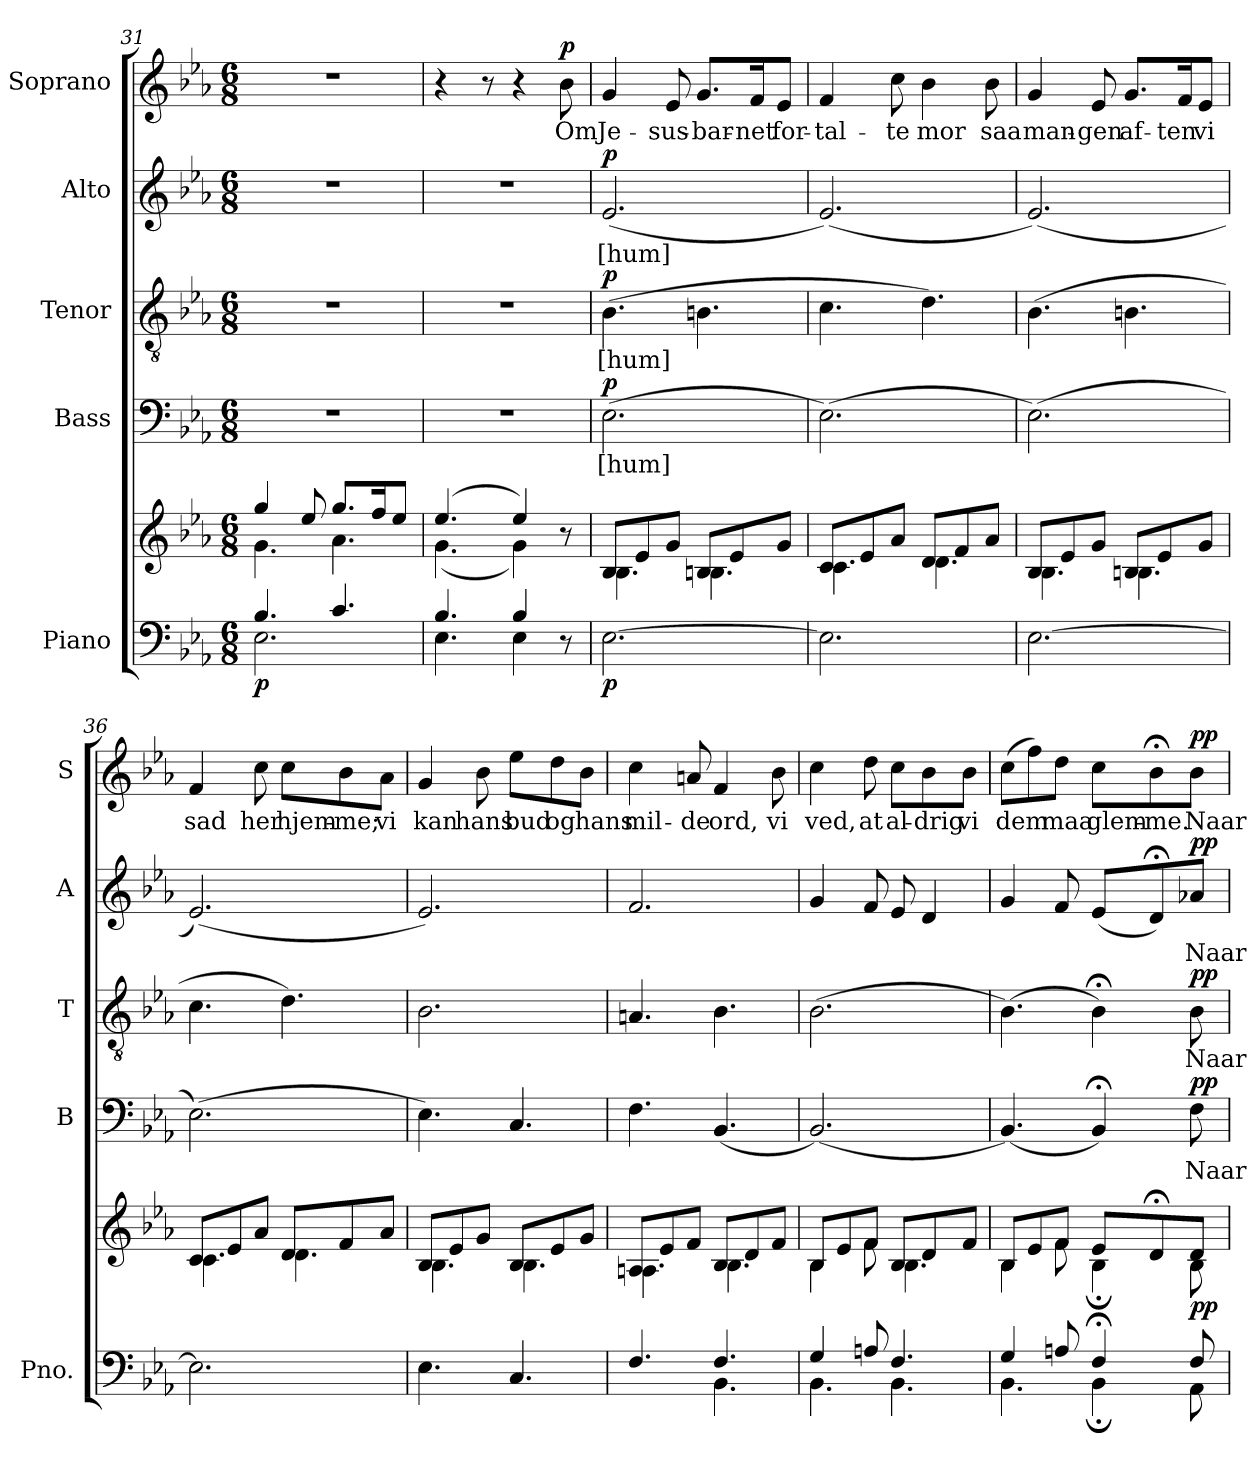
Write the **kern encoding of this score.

**kern	**kern	**dynam	**kern	**text	**dynam	**kern	**text	**dynam	**kern	**text	**dynam	**kern	**text	**dynam
*part5	*part5	*part5	*part4	*part4	*part4	*part3	*part3	*part3	*part2	*part2	*part2	*part1	*part1	*part1
*staff6	*staff5	*staff5/6	*staff4	*staff4	*staff4	*staff3	*staff3	*staff3	*staff2	*staff2	*staff2	*staff1	*staff1	*staff1
*I"Piano	*	*	*I"Bass	*	*	*I"Tenor	*	*	*I"Alto	*	*	*I"Soprano	*	*
*I'Pno.	*	*	*I'B	*	*	*I'T	*	*	*I'A	*	*	*I'S	*	*
*clefF4	*clefG2	*	*clefF4	*	*	*clefGv2	*	*	*clefG2	*	*	*clefG2	*	*
*k[b-e-a-]	*k[b-e-a-]	*	*k[b-e-a-]	*	*	*k[b-e-a-]	*	*	*k[b-e-a-]	*	*	*k[b-e-a-]	*	*
*E-:	*E-:	*	*E-:	*	*	*E-:	*	*	*E-:	*	*	*E-:	*	*
*M6/8	*M6/8	*	*M6/8	*	*	*M6/8	*	*	*M6/8	*	*	*M6/8	*	*
=31	=31	=31	=31	=31	=31	=31	=31	=31	=31	=31	=31	=31	=31	=31
*^	*^	*	*	*	*	*	*	*	*	*	*	*	*	*
!	!	!	!	!LO:DY:b=2	!	!	!	!	!	!	!	!	!	!	!	!
2.E-\	4.B-/	4gg/	4.g\	p	2.r	.	.	2.r	.	.	2.r	.	.	2.r	.	.
.	.	8ee-/	.	.	.	.	.	.	.	.	.	.	.	.	.	.
.	4.c/	8.gg/L	4.a-\	.	.	.	.	.	.	.	.	.	.	.	.	.
.	.	16ff/K	.	.	.	.	.	.	.	.	.	.	.	.	.	.
.	.	8ee-/J	.	.	.	.	.	.	.	.	.	.	.	.	.	.
!!LO:PB:g=z
=32	=32	=32	=32	=32	=32	=32	=32	=32	=32	=32	=32	=32	=32	=32	=32	=32
4.E-\	4.B-/	(>4.ee-/	(<4.g\	.	2.r	.	.	2.r	.	.	2.r	.	.	4r	.	.
.	.	.	.	.	.	.	.	.	.	.	.	.	.	8r	.	.
4E-\	4B-/	4ee-/)	4g\)	.	.	.	.	.	.	.	.	.	.	4r	.	.
!	!	!	!	!	!	!	!	!	!	!	!	!	!	!	!LO:LY:b	!LO:DY:b
8r	8ryy	8r	8ryy	.	.	.	.	.	.	.	.	.	.	8b-\	Om	p
=33	=33	=33	=33	=33	=33	=33	=33	=33	=33	=33	=33	=33	=33	=33	=33	=33
!	!	!	!	!LO:DY:b=2	!	!LO:LY:b	!LO:DY:b	!	!LO:LY:b	!LO:DY:b	!	!LO:LY:b	!LO:DY:b	!	!LO:LY:b	!
*v	*v	*	*	*	*	*	*	*	*	*	*	*	*	*	*	*
[2.E-\	8B-/L	4.B-\	p	(>2.E-\	[hum]	p	(>4.B-\	[hum]	p	(<2.e-/	[hum]	p	4g/	Je-	.
.	8e-/	.	.	.	.	.	.	.	.	.	.	.	.	.	.
!	!	!	!	!	!	!	!	!	!	!	!	!	!	!LO:LY:b	!
.	8g/J	.	.	.	.	.	.	.	.	.	.	.	8e-/	-sus-	.
!	!	!	!	!	!	!	!	!	!	!	!	!	!	!LO:LY:b	!
.	8Bn/L	4.B\	.	.	.	.	4.Bn\	.	.	.	.	.	8.g/L	-bar-	.
.	8e-/	.	.	.	.	.	.	.	.	.	.	.	.	.	.
!	!	!	!	!	!	!	!	!	!	!	!	!	!	!LO:LY:b	!
.	.	.	.	.	.	.	.	.	.	.	.	.	16f/K	-net	.
!	!	!	!	!	!	!	!	!	!	!	!	!	!	!LO:LY:b	!
.	8g/J	.	.	.	.	.	.	.	.	.	.	.	8e-/J	for-	.
=34	=34	=34	=34	=34	=34	=34	=34	=34	=34	=34	=34	=34	=34	=34	=34
!	!	!	!	!	!	!	!	!	!	!	!	!	!	!LO:LY:b	!
2.E-\]	8c/L	4.c\	.	(>2.E-\)	.	.	4.c\	.	.	(<2.e-/)	.	.	4f/	-tal-	.
.	8e-/	.	.	.	.	.	.	.	.	.	.	.	.	.	.
!	!	!	!	!	!	!	!	!	!	!	!	!	!	!LO:LY:b	!
.	8a-/J	.	.	.	.	.	.	.	.	.	.	.	8cc\	-te	.
!	!	!	!	!	!	!	!	!	!	!	!	!	!	!LO:LY:b	!
.	8d/L	4.d\	.	.	.	.	4.d\)	.	.	.	.	.	4b-\	mor	.
.	8f/	.	.	.	.	.	.	.	.	.	.	.	.	.	.
!	!	!	!	!	!	!	!	!	!	!	!	!	!	!LO:LY:b	!
.	8a-/J	.	.	.	.	.	.	.	.	.	.	.	8b-\	saa	.
!!LO:LB:g=z
=35	=35	=35	=35	=35	=35	=35	=35	=35	=35	=35	=35	=35	=35	=35	=35
!	!	!	!	!	!	!	!	!	!	!	!	!	!	!LO:LY:b	!
[2.E-\	8B-/L	4.B-\	.	(>2.E-\)	.	.	(>4.B-\	.	.	(<2.e-/)	.	.	4g/	man-	.
.	8e-/	.	.	.	.	.	.	.	.	.	.	.	.	.	.
!	!	!	!	!	!	!	!	!	!	!	!	!	!	!LO:LY:b	!
.	8g/J	.	.	.	.	.	.	.	.	.	.	.	8e-/	-gen	.
!	!	!	!	!	!	!	!	!	!	!	!	!	!	!LO:LY:b	!
.	8Bn/L	4.B\	.	.	.	.	4.Bn\	.	.	.	.	.	8.g/L	af-	.
.	8e-/	.	.	.	.	.	.	.	.	.	.	.	.	.	.
!	!	!	!	!	!	!	!	!	!	!	!	!	!	!LO:LY:b	!
.	.	.	.	.	.	.	.	.	.	.	.	.	16f/K	-ten	.
!	!	!	!	!	!	!	!	!	!	!	!	!	!	!LO:LY:b	!
.	8g/J	.	.	.	.	.	.	.	.	.	.	.	8e-/J	vi	.
!!LO:PB:g=z
=36	=36	=36	=36	=36	=36	=36	=36	=36	=36	=36	=36	=36	=36	=36	=36
!	!	!	!	!	!	!	!	!	!	!	!	!	!	!LO:LY:b	!
2.E-\]	8c/L	4.c\	.	(>2.E-\)	.	.	4.c\	.	.	(<2.e-/)	.	.	4f/	sad	.
.	8e-/	.	.	.	.	.	.	.	.	.	.	.	.	.	.
!	!	!	!	!	!	!	!	!	!	!	!	!	!	!LO:LY:b	!
.	8a-/J	.	.	.	.	.	.	.	.	.	.	.	8cc\	her	.
!	!	!	!	!	!	!	!	!	!	!	!	!	!	!LO:LY:b	!
.	8d/L	4.d\	.	.	.	.	4.d\)	.	.	.	.	.	8cc\L	hjem-	.
!	!	!	!	!	!	!	!	!	!	!	!	!	!	!LO:LY:b	!
.	8f/	.	.	.	.	.	.	.	.	.	.	.	8b-\	-me;	.
!	!	!	!	!	!	!	!	!	!	!	!	!	!	!LO:LY:b	!
.	8a-/J	.	.	.	.	.	.	.	.	.	.	.	8a-\J	vi	.
=37	=37	=37	=37	=37	=37	=37	=37	=37	=37	=37	=37	=37	=37	=37	=37
!	!	!	!	!	!	!	!	!	!	!	!	!	!	!LO:LY:b	!
4.E-\	8B-/L	4.B-\	.	4.E-\)	.	.	2.B-\	.	.	2.e-/)	.	.	4g/	kan	.
.	8e-/	.	.	.	.	.	.	.	.	.	.	.	.	.	.
!	!	!	!	!	!	!	!	!	!	!	!	!	!	!LO:LY:b	!
.	8g/J	.	.	.	.	.	.	.	.	.	.	.	8b-\	hans	.
!	!	!	!	!	!	!	!	!	!	!	!	!	!	!LO:LY:b	!
4.C/	8B-/L	4.B-\	.	4.C/	.	.	.	.	.	.	.	.	8ee-\L	bud	.
!	!	!	!	!	!	!	!	!	!	!	!	!	!	!LO:LY:b	!
.	8e-/	.	.	.	.	.	.	.	.	.	.	.	8dd\	og	.
!	!	!	!	!	!	!	!	!	!	!	!	!	!	!LO:LY:b	!
.	8g/J	.	.	.	.	.	.	.	.	.	.	.	8b-\J	hans	.
=38	=38	=38	=38	=38	=38	=38	=38	=38	=38	=38	=38	=38	=38	=38	=38
*^	*	*	*	*	*	*	*	*	*	*	*	*	*	*	*
!	!	!	!	!	!	!	!	!	!	!	!	!	!	!	!LO:LY:b	!
4.F/	4.ryy	8An/L	4.A\	.	4.F\	.	.	4.An/	.	.	2.f/	.	.	4cc\	mil-	.
.	.	8e-/	.	.	.	.	.	.	.	.	.	.	.	.	.	.
!	!	!	!	!	!	!	!	!	!	!	!	!	!	!	!LO:LY:b	!
.	.	8f/J	.	.	.	.	.	.	.	.	.	.	.	8an/	-de	.
!	!	!	!	!	!	!	!	!	!	!	!	!	!	!	!LO:LY:b	!
4.BB-\	4.F/	8B-/L	4.B-\	.	(<4.BB-/	.	.	4.B-\	.	.	.	.	.	4f/	ord,	.
.	.	8d/	.	.	.	.	.	.	.	.	.	.	.	.	.	.
!	!	!	!	!	!	!	!	!	!	!	!	!	!	!	!LO:LY:b	!
.	.	8f/J	.	.	.	.	.	.	.	.	.	.	.	8b-\	vi	.
!!LO:LB:g=z
=39	=39	=39	=39	=39	=39	=39	=39	=39	=39	=39	=39	=39	=39	=39	=39	=39
!	!	!	!	!	!	!	!	!	!	!	!	!	!	!	!LO:LY:b	!
4.BB-\	4G/	8B-/L	4B-\	.	(<2.BB-/)	.	.	(>2.B-\	.	.	4g/	.	.	4cc\	ved,	.
.	.	8e-/	.	.	.	.	.	.	.	.	.	.	.	.	.	.
!	!	!	!	!	!	!	!	!	!	!	!	!	!	!	!LO:LY:b	!
.	8An/	8f/J	8f\	.	.	.	.	.	.	.	8f/	.	.	8dd\	at	.
!	!	!	!	!	!	!	!	!	!	!	!	!	!	!	!LO:LY:b	!
4.BB-\	4.F/	8B-/L	4.B-\	.	.	.	.	.	.	.	8e-/	.	.	8cc\L	al-	.
!	!	!	!	!	!	!	!	!	!	!	!	!	!	!	!LO:LY:b	!
.	.	8d/	.	.	.	.	.	.	.	.	4d/	.	.	8b-\	-drig	.
!	!	!	!	!	!	!	!	!	!	!	!	!	!	!	!LO:LY:b	!
.	.	8f/J	.	.	.	.	.	.	.	.	.	.	.	8b-\J	vi	.
!!LO:PB:g=z
=40	=40	=40	=40	=40	=40	=40	=40	=40	=40	=40	=40	=40	=40	=40	=40	=40
!	!	!	!	!	!	!	!	!	!	!	!	!	!	!	!LO:LY:b	!
4.BB-\	4G/	8B-/L	4B-\	.	(<4.BB-/)	.	.	(>4.B-\)	.	.	4g/	.	.	(>8cc\L	dem	.
.	.	8e-/	.	.	.	.	.	.	.	.	.	.	.	8ff\)	.	.
!	!	!	!	!	!	!	!	!	!	!	!	!	!	!	!LO:LY:b	!
.	8An/	8f/J	8f\	.	.	.	.	.	.	.	8f/	.	.	8dd\J	maa	.
!	!	!	!	!	!	!	!	!	!	!	!	!	!	!	!LO:LY:b	!
4BB-;\	4F;</	8e-/L	4B-;\	.	4BB-;</)	.	.	4B-;<\)	.	.	(<8e-/L	.	.	8cc\L	glem-	.
!	!	!	!	!	!	!	!	!	!	!	!	!	!	!	!LO:LY:b	!
.	.	8d;</	.	.	.	.	.	.	.	.	8d;</)	.	.	8b-;<\	-me.	.
!	!	!	!	!LO:DY:b	!	!LO:LY:b	!LO:DY:b	!	!LO:LY:b	!LO:DY:b	!	!LO:LY:b	!LO:DY:b	!	!LO:LY:b	!LO:DY:b
8AA-\	8F/	8d/J	8B-\	pp	8F\	Naar	pp	8B-\	Naar	pp	8a-X/J	Naar	pp	8b-\J	Naar	pp
*v	*v	*	*	*	*	*	*	*	*	*	*	*	*	*	*	*
*	*v	*v	*	*	*	*	*	*	*	*	*	*	*	*	*
=	=	=	=	=	=	=	=	=	=	=	=	=	=	=
*-	*-	*-	*-	*-	*-	*-	*-	*-	*-	*-	*-	*-	*-	*-
